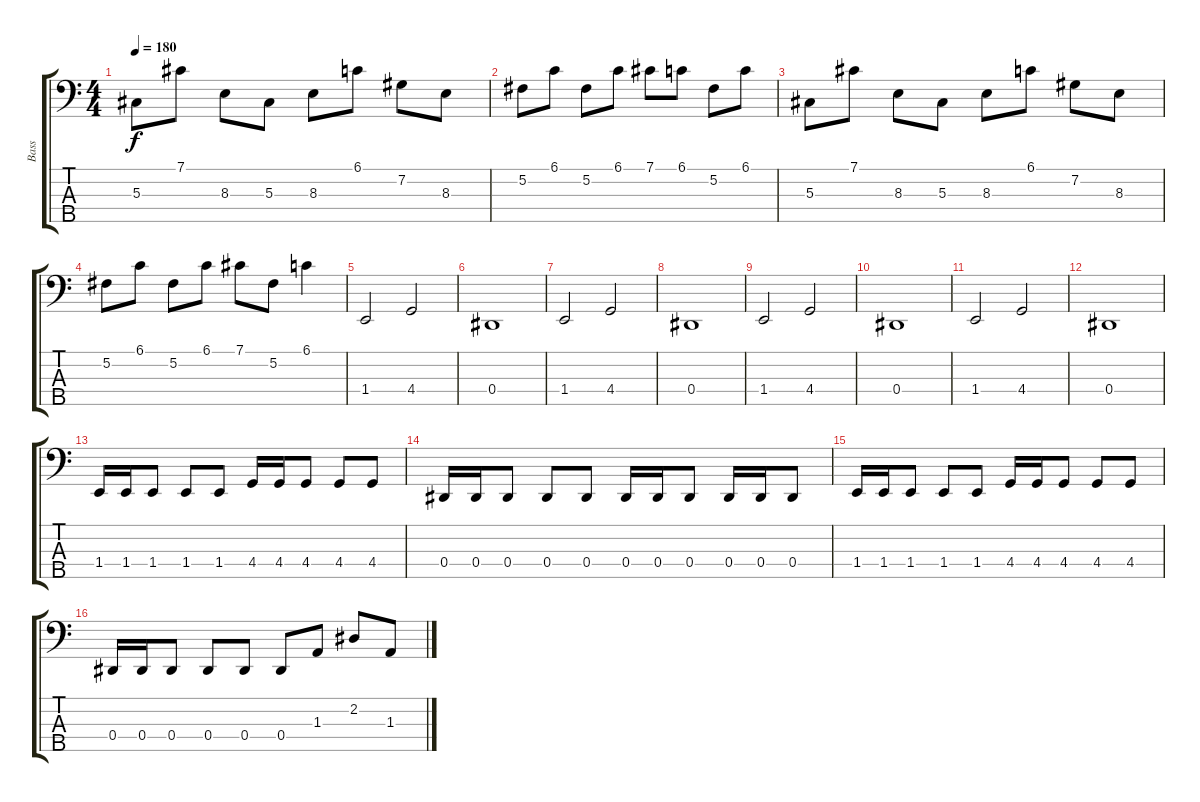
\track ("Bass" "Bass") {instrument electricbassfinger}
\staff {score tabs}
\tuning (Gb2 Db2 Ab1 Eb1 Bb0) {hide}
\ts (4 4)
\tempo 180
\clef f4
\ks c
5.3.8{dy f} 7.1.8 8.3.8 5.3.8 8.3.8 6.1.8 7.2.8 8.3.8 |
5.2.8 6.1.8 5.2.8 6.1.8 7.1.8 6.1.8 5.2.8 6.1.8 |
5.3.8 7.1.8 8.3.8 5.3.8 8.3.8 6.1.8 7.2.8 8.3.8 |
5.2.8 6.1.8 5.2.8 6.1.8 7.1.8 5.2.8 6.1.4 |
1.4.2 4.4.2 |
0.4.1 |
1.4.2 4.4.2 |
0.4.1 |
1.4.2 4.4.2 |
0.4.1 |
1.4.2 4.4.2 |
0.4.1 |
1.4.16 1.4.16 1.4.8 1.4.8 1.4.8 4.4.16 4.4.16 4.4.8 4.4.8 4.4.8 |
0.4.16 0.4.16 0.4.8 0.4.8 0.4.8 0.4.16 0.4.16 0.4.8 0.4.16 0.4.16 0.4.8 |
1.4.16 1.4.16 1.4.8 1.4.8 1.4.8 4.4.16 4.4.16 4.4.8 4.4.8 4.4.8 |
0.4.16 0.4.16 0.4.8 0.4.8 0.4.8 0.4.8 1.3.8 2.2.8 1.3.8
